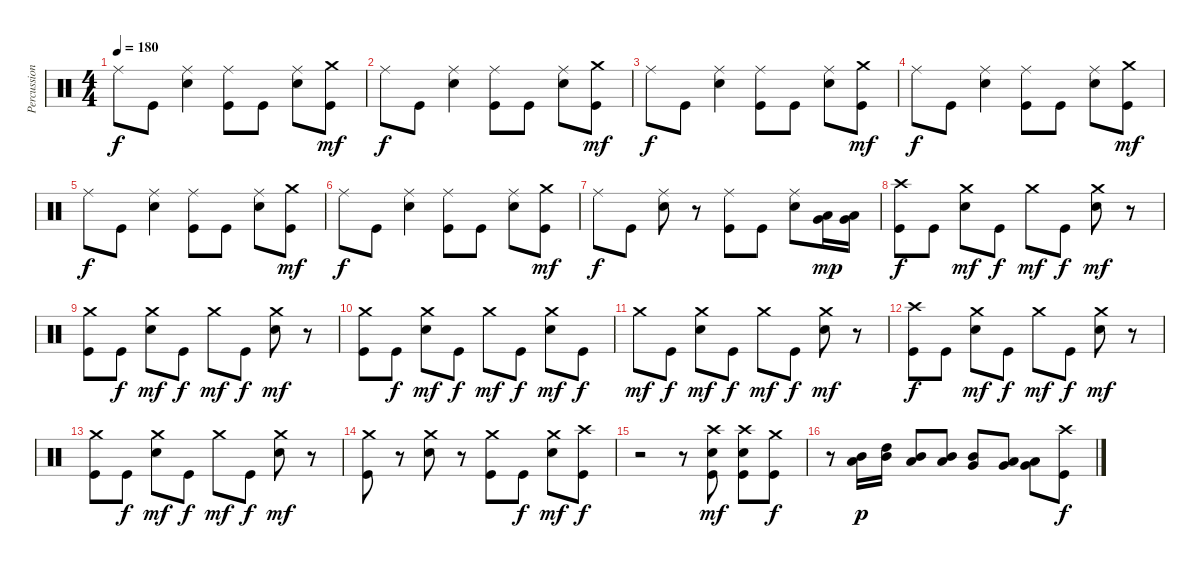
\track ("Percussions" "Percussion") {instrument percussion}
\staff {score}
\articulation defaults
\ts (4 4)
\tempo 180
\clef neutral
\ks c "Ride (middle)".8{dy f} "Kick (hit)".8
("Electric Snare (hit)" "Ride (middle)").4 ("Kick (hit)" "Ride (middle)").8 "Kick (hit)".8 ("Electric Snare (hit)" "Ride (middle)").8 ("Kick (hit)" "Crash medium (hit)").8{dy mf} |
"Ride (middle)".8{dy f} "Kick (hit)".8 ("Electric Snare (hit)" "Ride (middle)").4 ("Kick (hit)" "Ride (middle)").8 "Kick (hit)".8 ("Electric Snare (hit)" "Ride (middle)").8 ("Kick (hit)" "Crash medium (hit)").8{dy mf} |
"Ride (middle)".8{dy f} "Kick (hit)".8 ("Electric Snare (hit)" "Ride (middle)").4 ("Kick (hit)" "Ride (middle)").8 "Kick (hit)".8 ("Electric Snare (hit)" "Ride (middle)").8 ("Kick (hit)" "Crash medium (hit)").8{dy mf} |
"Ride (middle)".8{dy f} "Kick (hit)".8 ("Electric Snare (hit)" "Ride (middle)").4 ("Kick (hit)" "Ride (middle)").8 "Kick (hit)".8 ("Electric Snare (hit)" "Ride (middle)").8 ("Kick (hit)" "Crash medium (hit)").8{dy mf} |
"Ride (middle)".8{dy f} "Kick (hit)".8 ("Electric Snare (hit)" "Ride (middle)").4 ("Kick (hit)" "Ride (middle)").8 "Kick (hit)".8 ("Electric Snare (hit)" "Ride (middle)").8 ("Kick (hit)" "Crash medium (hit)").8{dy mf} |
"Ride (middle)".8{dy f} "Kick (hit)".8 ("Electric Snare (hit)" "Ride (middle)").4 ("Kick (hit)" "Ride (middle)").8 "Kick (hit)".8 ("Electric Snare (hit)" "Ride (middle)").8 ("Kick (hit)" "Crash medium (hit)").8{dy mf} |
"Ride (middle)".8{dy f} "Kick (hit)".8 ("Electric Snare (hit)" "Ride (middle)").8 r.8 ("Kick (hit)" "Ride (middle)").8 "Kick (hit)".8 ("Electric Snare (hit)" "Ride (middle)").8 ("Low Tom (hit)" "Very Low Tom (hit)").16{dy mp} ("Very Low Tom (hit)" "Low Floor Tom (hit)").16 |
("Kick (hit)" "Crash high (hit)").8{dy f} "Kick (hit)".8 ("Electric Snare (hit)" "Crash medium (hit)").8{dy mf} "Kick (hit)".8{dy f} "Crash medium (hit)".8{dy mf} "Kick (hit)".8{dy f} ("Electric Snare (hit)" "Crash medium (hit)").8{dy mf} r.8 |
("Kick (hit)" "Crash medium (hit)").8 "Kick (hit)".8{dy f} ("Electric Snare (hit)" "Crash medium (hit)").8{dy mf} "Kick (hit)".8{dy f} "Crash medium (hit)".8{dy mf} "Kick (hit)".8{dy f} ("Electric Snare (hit)" "Crash medium (hit)").8{dy mf} r.8 |
("Kick (hit)" "Crash medium (hit)").8 "Kick (hit)".8{dy f} ("Electric Snare (hit)" "Crash medium (hit)").8{dy mf} "Kick (hit)".8{dy f} "Crash medium (hit)".8{dy mf} "Kick (hit)".8{dy f} ("Electric Snare (hit)" "Crash medium (hit)").8{dy mf} "Kick (hit)".8{dy f} |
"Crash medium (hit)".8{dy mf} "Kick (hit)".8{dy f} ("Electric Snare (hit)" "Crash medium (hit)").8{dy mf} "Kick (hit)".8{dy f} "Crash medium (hit)".8{dy mf} "Kick (hit)".8{dy f} ("Electric Snare (hit)" "Crash medium (hit)").8{dy mf} r.8 |
("Kick (hit)" "Crash high (hit)").8{dy f} "Kick (hit)".8 ("Electric Snare (hit)" "Crash medium (hit)").8{dy mf} "Kick (hit)".8{dy f} "Crash medium (hit)".8{dy mf} "Kick (hit)".8{dy f} ("Electric Snare (hit)" "Crash medium (hit)").8{dy mf} r.8 |
("Kick (hit)" "Crash medium (hit)").8 "Kick (hit)".8{dy f} ("Electric Snare (hit)" "Crash medium (hit)").8{dy mf} "Kick (hit)".8{dy f} "Crash medium (hit)".8{dy mf} "Kick (hit)".8{dy f} ("Electric Snare (hit)" "Crash medium (hit)").8{dy mf} r.8 |
("Kick (hit)" "Crash medium (hit)").8 r.8 ("Electric Snare (hit)" "Crash medium (hit)").8 r.8 ("Kick (hit)" "Crash medium (hit)").8 "Kick (hit)".8{dy f} ("Electric Snare (hit)" "Crash medium (hit)").8{dy mf} ("Kick (hit)" "Crash high (hit)").8{dy f} |
r.2 r.8 ("Kick (hit)" "Electric Snare (hit)" "Crash high (hit)").8{dy mf} ("Kick (hit)" "Electric Snare (hit)" "Crash high (hit)").8 ("Kick (hit)" "Crash medium (hit)").8{dy f} |
r.8 ("Mid Tom (hit)" "Low Tom (hit)").16{dy p} ("High Tom (hit)" "Mid Tom (hit)").16 ("Mid Tom (hit)" "Low Tom (hit)").8 ("Mid Tom (hit)" "Low Tom (hit)").8 ("Mid Tom (hit)" "Very Low Tom (hit)").8 ("Low Tom (hit)" "Very Low Tom (hit)").8 ("Very Low Tom (hit)" "Low Floor Tom (hit)").8 ("Kick (hit)" "Crash high (hit)").8{dy f}
